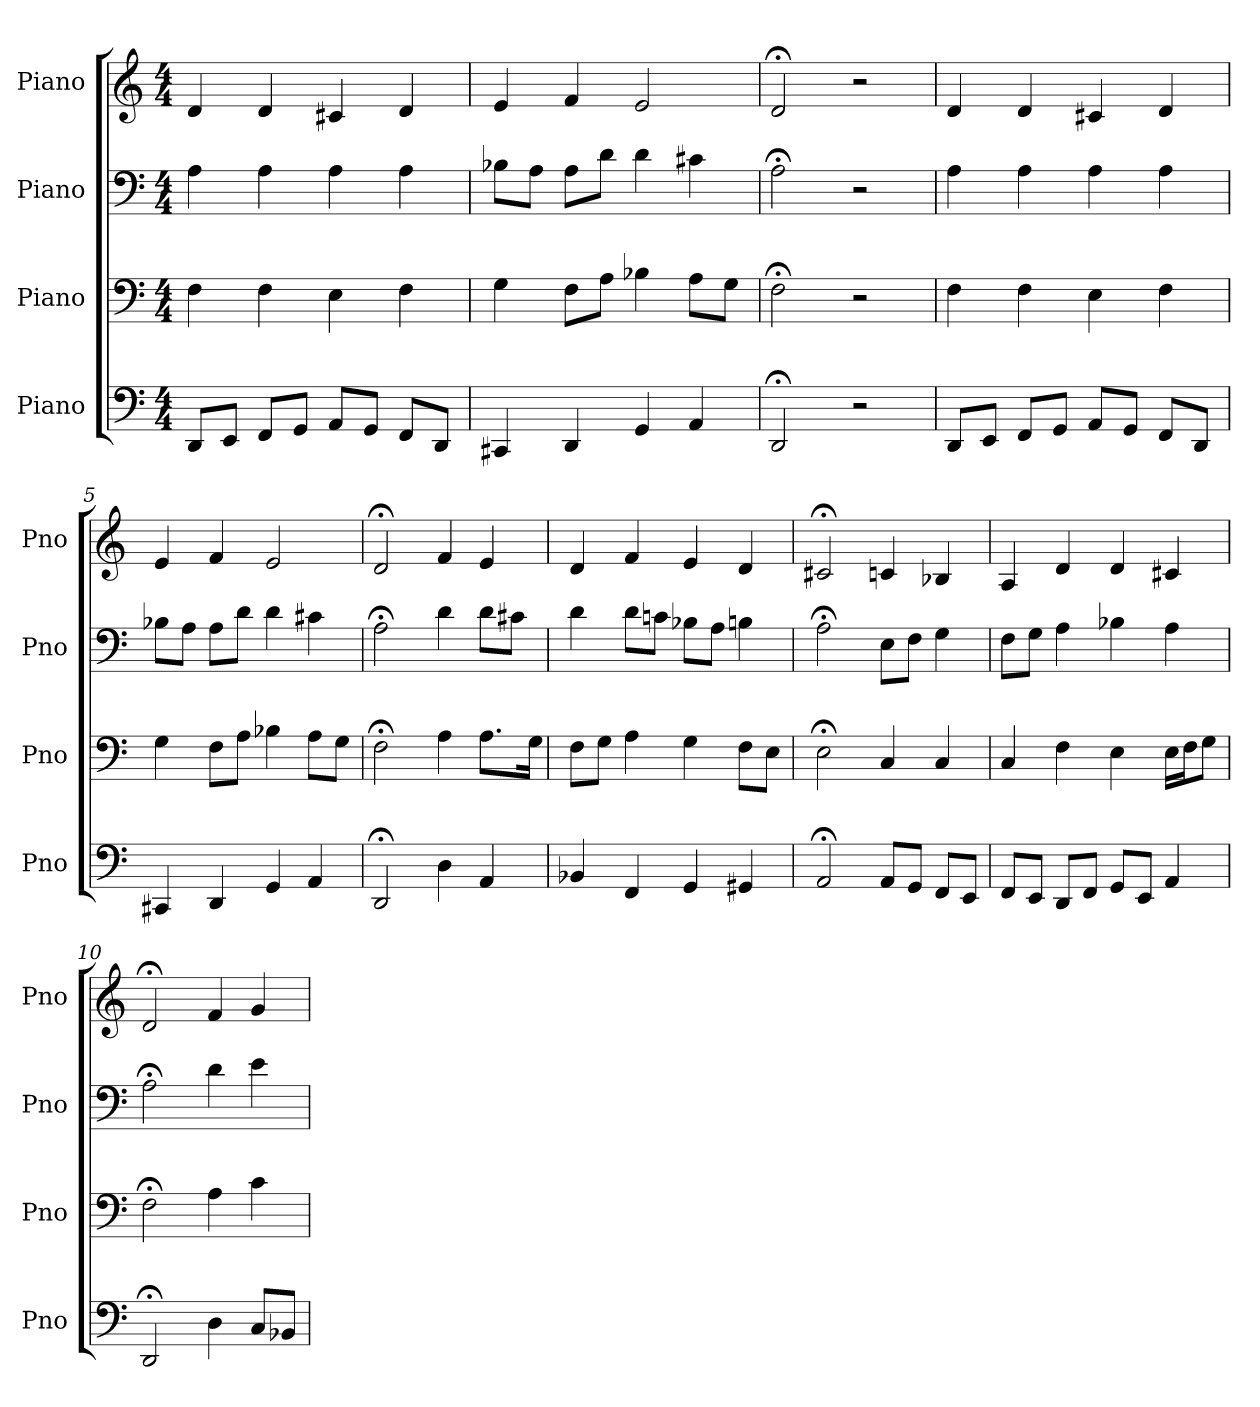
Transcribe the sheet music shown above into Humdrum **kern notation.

**kern	**kern	**kern	**kern
*part4	*part3	*part2	*part1
*staff4	*staff3	*staff2	*staff1
*I"Piano	*I"Piano	*I"Piano	*I"Piano
*I'Pno	*I'Pno	*I'Pno	*I'Pno
*clefF4	*clefF4	*clefF4	*clefG2
*k[]	*k[]	*k[]	*k[]
*M4/4	*M4/4	*M4/4	*M4/4
=1	=1	=1	=1
8DD/L	4F\	4A\	4d/
8EE/J	.	.	.
8FF/L	4F\	4A\	4d/
8GG/J	.	.	.
8AA/L	4E\	4A\	4c#X/
8GG/J	.	.	.
8FF/L	4F\	4A\	4d/
8DD/J	.	.	.
=2	=2	=2	=2
4CC#X/	4G\	8B-X\L	4e/
.	.	8A\J	.
4DD/	8F\L	8A\L	4f/
.	8A\J	8d\J	.
4GG/	4B-X\	4d\	2e/
4AA/	8A\L	4c#X\	.
.	8G\J	.	.
=3	=3	=3	=3
2DD;</	2F;<\	2A;<\	2d;</
2r	2r	2r	2r
=4	=4	=4	=4
8DD/L	4F\	4A\	4d/
8EE/J	.	.	.
8FF/L	4F\	4A\	4d/
8GG/J	.	.	.
8AA/L	4E\	4A\	4c#X/
8GG/J	.	.	.
8FF/L	4F\	4A\	4d/
8DD/J	.	.	.
=5	=5	=5	=5
4CC#X/	4G\	8B-X\L	4e/
.	.	8A\J	.
4DD/	8F\L	8A\L	4f/
.	8A\J	8d\J	.
4GG/	4B-X\	4d\	2e/
4AA/	8A\L	4c#X\	.
.	8G\J	.	.
=6	=6	=6	=6
2DD;</	2F;<\	2A;<\	2d;</
4D\	4A\	4d\	4f/
4AA/	8.A\L	8d\L	4e/
.	.	8c#X\J	.
.	16G\Jk	.	.
=7	=7	=7	=7
4BB-X/	8F\L	4d\	4d/
.	8G\J	.	.
4FF/	4A\	8d\L	4f/
.	.	8cn\J	.
4GG/	4G\	8B-X\L	4e/
.	.	8A\J	.
4GG#X/	8F\L	4Bn\	4d/
.	8E\J	.	.
=8	=8	=8	=8
2AA;</	2E;<\	2A;<\	2c#X;</
8AA/L	4C/	8E\L	4cn/
8GG/J	.	8F\J	.
8FF/L	4C/	4G\	4B-X/
8EE/J	.	.	.
=9	=9	=9	=9
8FF/L	4C/	8F\L	4A/
8EE/J	.	8G\J	.
8DD/L	4F\	4A\	4d/
8FF/J	.	.	.
8GG/L	4E\	4B-X\	4d/
8EE/J	.	.	.
4AA/	16E\LL	4A\	4c#X/
.	16F\J	.	.
.	8G\J	.	.
=10	=10	=10	=10
2DD;</	2F;<\	2A;<\	2d;</
4D\	4A\	4d\	4f/
8C/L	4c\	4e\	4g/
8BB-X/J	.	.	.
=	=	=	=
*-	*-	*-	*-
